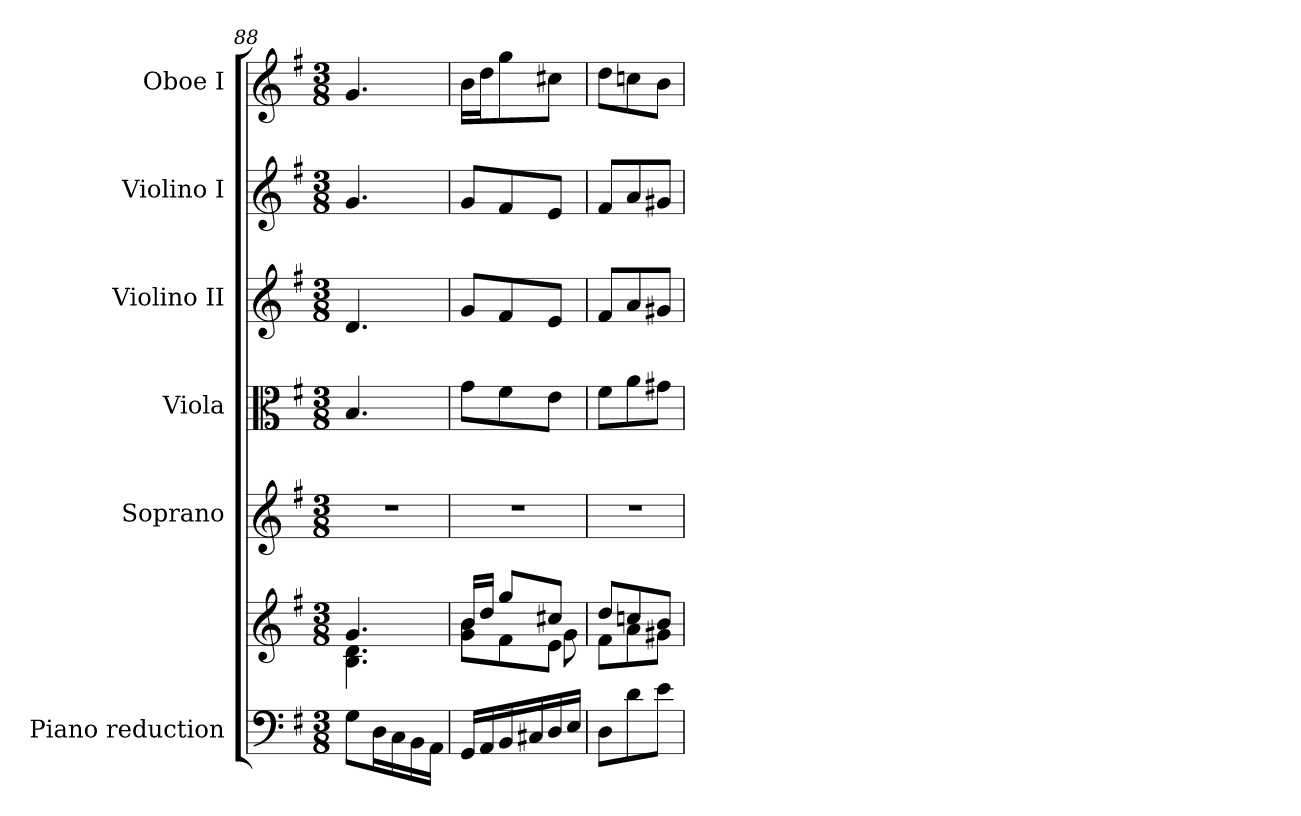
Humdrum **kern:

**kern	**kern	**kern	**kern	**kern	**kern	**kern
*part6	*part6	*part5	*part4	*part3	*part2	*part1
*staff7	*staff6	*staff5	*staff4	*staff3	*staff2	*staff1
*I"Piano reduction	*	*I"Soprano	*I"Viola	*I"Violino II	*I"Violino I	*I"Oboe I
*I'Pno	*	*	*I'Vla	*I'Vln	*I'Vln	*I'Ob
*clefF4	*clefG2	*clefG2	*clefC3	*clefG2	*clefG2	*clefG2
*k[f#]	*k[f#]	*k[f#]	*k[f#]	*k[f#]	*k[f#]	*k[f#]
*M3/8	*M3/8	*M3/8	*M3/8	*M3/8	*M3/8	*M3/8
=88	=88	=88	=88	=88	=88	=88
*	*^	*	*	*	*	*
8G\L	4.g/	4.B\ 4.d\	4.r	4.B/	4.d/	4.g/	4.g/
16D\L	.	.	.	.	.	.	.
16C\	.	.	.	.	.	.	.
16BB\	.	.	.	.	.	.	.
16AA\JJ	.	.	.	.	.	.	.
=89	=89	=89	=89	=89	=89	=89	=89
*	*	*^	*	*	*	*	*
16GG/LL	16b/LL	8g\L	4b\	4.r	8g\L	8g/L	8g/L	16b\LL
16AA/	16dd/JJ	.	.	.	.	.	.	16dd\J
16BB/	8gg/L	8f#\	.	.	8f#\	8f#/	8f#/	8gg\
16C#X/	.	.	.	.	.	.	.	.
16D/	8cc#X/J	8e\J	8g\	.	8e\J	8e/J	8e/J	8cc#X\J
16E/JJ	.	.	.	.	.	.	.	.
*	*	*v	*v	*	*	*	*	*
=90	=90	=90	=90	=90	=90	=90	=90
8D\L	8dd/L	8f#\L	4.r	8f#\L	8f#/L	8f#/L	8dd\L
8d\	8ccn/	8a\	.	8a\	8a/	8a/	8ccn\
8e\J	8b/J	8g#X\J	.	8g#X\J	8g#X/J	8g#X/J	8b\J
*	*v	*v	*	*	*	*	*
=	=	=	=	=	=	=
*-	*-	*-	*-	*-	*-	*-
